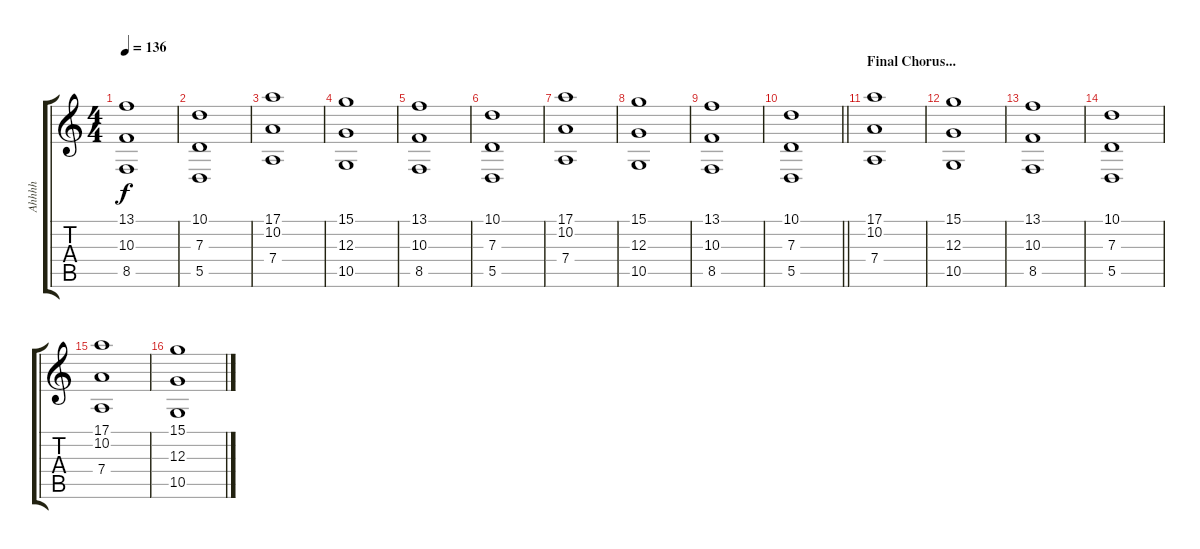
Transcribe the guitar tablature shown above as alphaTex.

\track ("Ahhhh" "Ahhhh") {instrument choiraahs}
\staff {score tabs}
\tuning (E4 B3 G3 D3 A2 D2) {hide}
\ts (4 4)
\tempo 136
\clef g2
\ks c
(13.1 10.3 8.5).1{dy f} |
(10.1 7.3 5.5).1 |
(17.1 10.2 7.4).1 |
(15.1 12.3 10.5).1 |
(13.1 10.3 8.5).1 |
(10.1 7.3 5.5).1 |
(17.1 10.2 7.4).1 |
(15.1 12.3 10.5).1 |
(13.1 10.3 8.5).1 |
\barLineRight lightlight
(10.1 7.3 5.5).1 |
\section ("" "Final Chorus...")
(17.1 10.2 7.4).1 |
(15.1 12.3 10.5).1 |
(13.1 10.3 8.5).1 |
(10.1 7.3 5.5).1 |
(17.1 10.2 7.4).1 |
(15.1 12.3 10.5).1
